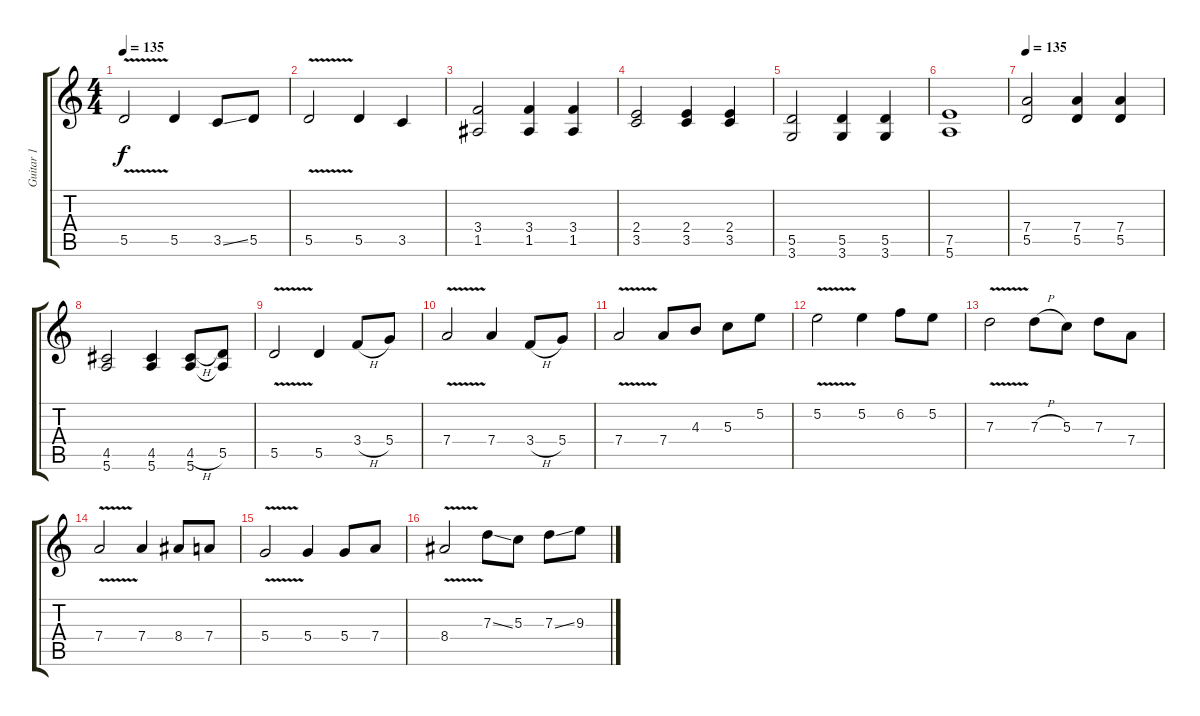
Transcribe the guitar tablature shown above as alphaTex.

\track ("Guitar 1" "Guitar 1") {instrument distortionguitar}
\staff {score tabs}
\tuning (E4 B3 G3 D3 A2 E2) {hide}
\ts (4 4)
\tempo 135
\clef g2
\ks c
5.5{v}.2{dy f} 5.5.4 3.5{ss}.8 5.5.8 |
5.5{v}.2 5.5.4 3.5.4 |
(3.4 1.5).2 (3.4 1.5).4 (3.4 1.5).4 |
(2.4 3.5).2 (2.4 3.5).4 (2.4 3.5).4 |
(5.5 3.6).2 (5.5 3.6).4 (5.5 3.6).4 |
(7.5 5.6).1 |
\tempo 135
(7.4 5.5).2 (7.4 5.5).4 (7.4 5.5).4 |
(4.5 5.6).2 (4.5 5.6).4 (4.5{h} 5.6).8 (5.5 5.6{t}).8 |
5.5{v}.2 5.5.4 3.4{h}.8 5.4.8 |
7.4{v}.2 7.4.4 3.4{h}.8 5.4.8 |
7.4{v}.2 7.4.8 4.3.8 5.3.8 5.2.8 |
5.2{v}.2 5.2.4 6.2.8 5.2.8 |
7.3{v}.2 7.3{h}.8 5.3.8 7.3.8 7.4.8 |
7.4{v}.2 7.4.4 8.4.8 7.4.8 |
5.4{v}.2 5.4.4 5.4.8 7.4.8 |
8.4{v}.2 7.3{ss}.8 5.3.8 7.3{ss}.8 9.3.8
